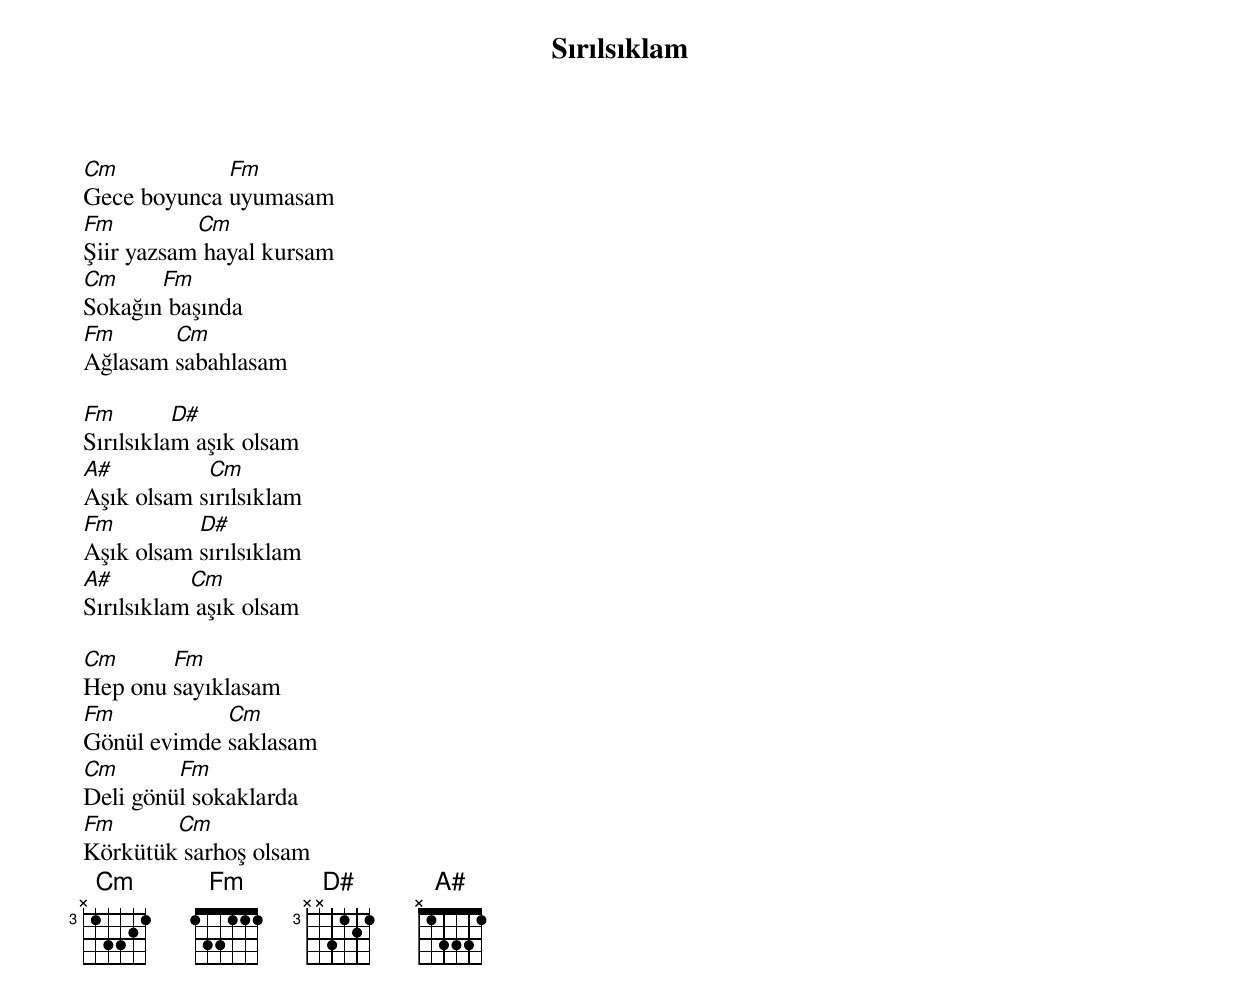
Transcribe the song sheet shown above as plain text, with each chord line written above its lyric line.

{title: Sırılsıklam}
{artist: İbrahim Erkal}

Cm           Fm
Gece boyunca uyumasam
Fm         Cm
Şiir yazsam hayal kursam
Cm     Fm
Sokağın başında
Fm      Cm
Ağlasam sabahlasam

Fm        D#
Sırılsıklam aşık olsam
A#          Cm
Aşık olsam sırılsıklam
Fm         D#
Aşık olsam sırılsıklam
A#         Cm
Sırılsıklam aşık olsam

Cm      Fm
Hep onu sayıklasam
Fm           Cm
Gönül evimde saklasam
Cm       Fm
Deli gönül sokaklarda
Fm      Cm
Körkütük sarhoş olsam
